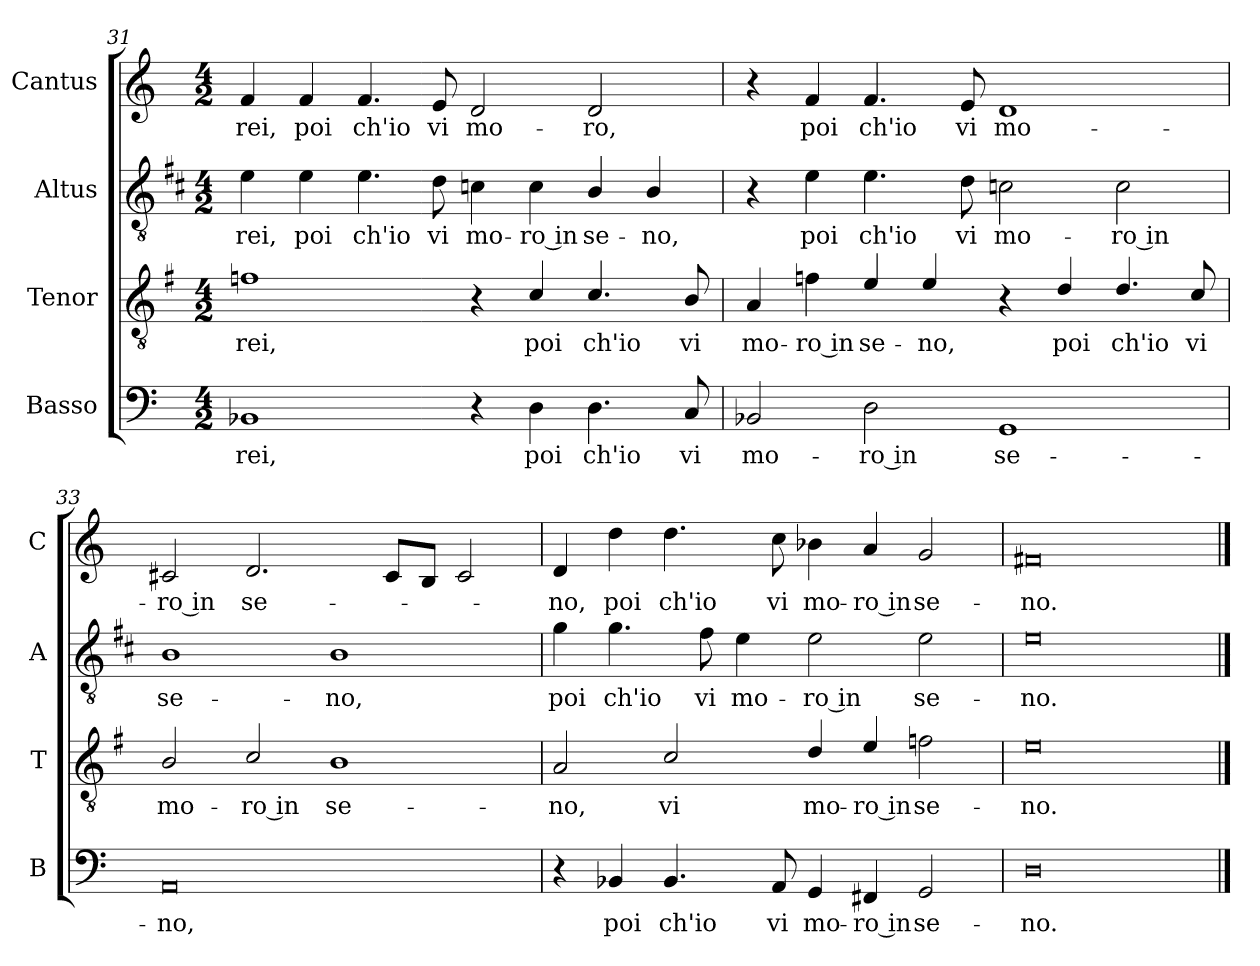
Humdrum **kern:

**kern	**text	**kern	**text	**kern	**text	**kern	**text
*part4	*part4	*part3	*part3	*part2	*part2	*part1	*part1
*staff4	*staff4	*staff3	*staff3	*staff2	*staff2	*staff1	*staff1
*I"Basso	*	*I"Tenor	*	*I"Altus	*	*I"Cantus	*
*I'B	*	*I'T	*	*I'A	*	*I'C	*
*clefF4	*	*clefGv2	*	*clefGv2	*	*clefG2	*
*	*	*ITrd4c7	*	*ITrd1c2	*	*	*
*k[]	*	*k[]	*	*k[]	*	*k[]	*
*C:	*	*C:	*	*C:	*	*C:	*
*M4/2	*	*M4/2	*	*M4/2	*	*M4/2	*
=31	=31	=31	=31	=31	=31	=31	=31
!	!LO:LY:b	!	!LO:LY:b	!	!LO:LY:b	!	!LO:LY:b
1BB-X	-rei,	1B-X	-rei,	4d\	-rei,	4f/	-rei,
!	!	!	!	!	!LO:LY:b	!	!LO:LY:b
.	.	.	.	4d\	poi	4f/	poi
!	!	!	!	!	!LO:LY:b	!	!LO:LY:b
.	.	.	.	4.d\	ch'io	4.f/	ch'io
!	!	!	!	!	!LO:LY:b	!	!LO:LY:b
.	.	.	.	8c\	vi	8e/	vi
!	!	!	!	!	!LO:LY:b	!	!LO:LY:b
4r	.	4r	.	4B-X\	mo-	2d/	mo-
!	!LO:LY:b	!	!LO:LY:b	!	!LO:LY:b	!	!
4D\	poi	4F/	poi	4B-\	ro in	.	.
!	!LO:LY:b	!	!LO:LY:b	!	!LO:LY:b	!	!LO:LY:b
4.D\	ch'io	4.F/	ch'io	4A/	se-	2d/	-ro,
!	!	!	!	!	!LO:LY:b	!	!
.	.	.	.	4A/	-no,	.	.
!	!LO:LY:b	!	!LO:LY:b	!	!	!	!
8C/	vi	8E/	vi	.	.	.	.
!!LO:LB:g=z
=32	=32	=32	=32	=32	=32	=32	=32
!	!LO:LY:b	!	!LO:LY:b	!	!	!	!
2BB-X/	mo-	4D/	mo-	4r	.	4r	.
!	!	!	!LO:LY:b	!	!LO:LY:b	!	!LO:LY:b
.	.	4B-X\	-ro in	4d\	poi	4f/	poi
!	!LO:LY:b	!	!LO:LY:b	!	!LO:LY:b	!	!LO:LY:b
2D\	-ro in	4A/	se-	4.d\	ch'io	4.f/	ch'io
!	!	!	!LO:LY:b	!	!	!	!
.	.	4A/	-no,	.	.	.	.
!	!	!	!	!	!LO:LY:b	!	!LO:LY:b
.	.	.	.	8c\	vi	8e/	vi
!	!LO:LY:b	!	!	!	!LO:LY:b	!	!LO:LY:b
1GG	se-	4r	.	2B-X\	mo-	1d	mo-
!	!	!	!LO:LY:b	!	!	!	!
.	.	4G/	poi	.	.	.	.
!	!	!	!LO:LY:b	!	!LO:LY:b	!	!
.	.	4.G/	ch'io	2B-\	-ro in	.	.
!	!	!	!LO:LY:b	!	!	!	!
.	.	8F/	vi	.	.	.	.
=33	=33	=33	=33	=33	=33	=33	=33
!	!LO:LY:b	!	!LO:LY:b	!	!LO:LY:b	!	!LO:LY:b
0AA	-no,	2E/	mo-	1A	se-	2c#X/	-ro in
!	!	!	!LO:LY:b	!	!	!	!LO:LY:b
.	.	2F/	-ro in	.	.	2.d/	se-
!	!	!	!LO:LY:b	!	!LO:LY:b	!	!
.	.	1E	se-	1A	-no,	.	.
.	.	.	.	.	.	8c#/L	.
.	.	.	.	.	.	8B/J	.
.	.	.	.	.	.	2c#/	.
=34	=34	=34	=34	=34	=34	=34	=34
!	!	!	!LO:LY:b	!	!LO:LY:b	!	!LO:LY:b
4r	.	2D/	-no,	4f\	poi	4d/	-no,
!	!LO:LY:b	!	!	!	!LO:LY:b	!	!LO:LY:b
4BB-X/	poi	.	.	4.f\	ch'io	4dd\	poi
!	!LO:LY:b	!	!LO:LY:b	!	!	!	!LO:LY:b
4.BB-/	ch'io	2F/	vi	.	.	4.dd\	ch'io
!	!	!	!	!	!LO:LY:b	!	!
.	.	.	.	8e\	vi	.	.
!	!	!	!	!	!LO:LY:b	!	!
.	.	.	.	4d\	mo-	.	.
!	!LO:LY:b	!	!	!	!	!	!LO:LY:b
8AA/	vi	.	.	.	.	8cc\	vi
!	!LO:LY:b	!	!LO:LY:b	!	!LO:LY:b	!	!LO:LY:b
4GG/	mo-	4G/	mo-	2d\	-ro in	4b-X\	mo-
!	!LO:LY:b	!	!LO:LY:b	!	!	!	!LO:LY:b
4FF#X/	-ro in	4A/	-ro in	.	.	4a/	-ro in
!	!LO:LY:b	!	!LO:LY:b	!	!LO:LY:b	!	!LO:LY:b
2GG/	se-	2B-X\	se-	2d\	se-	2g/	se-
=35	=35	=35	=35	=35	=35	=35	=35
!	!LO:LY:b	!	!LO:LY:b	!	!LO:LY:b	!	!LO:LY:b
0D	-no.	0A	-no.	0d	-no.	0f#X	-no.
==	==	==	==	==	==	==	==
*-	*-	*-	*-	*-	*-	*-	*-
